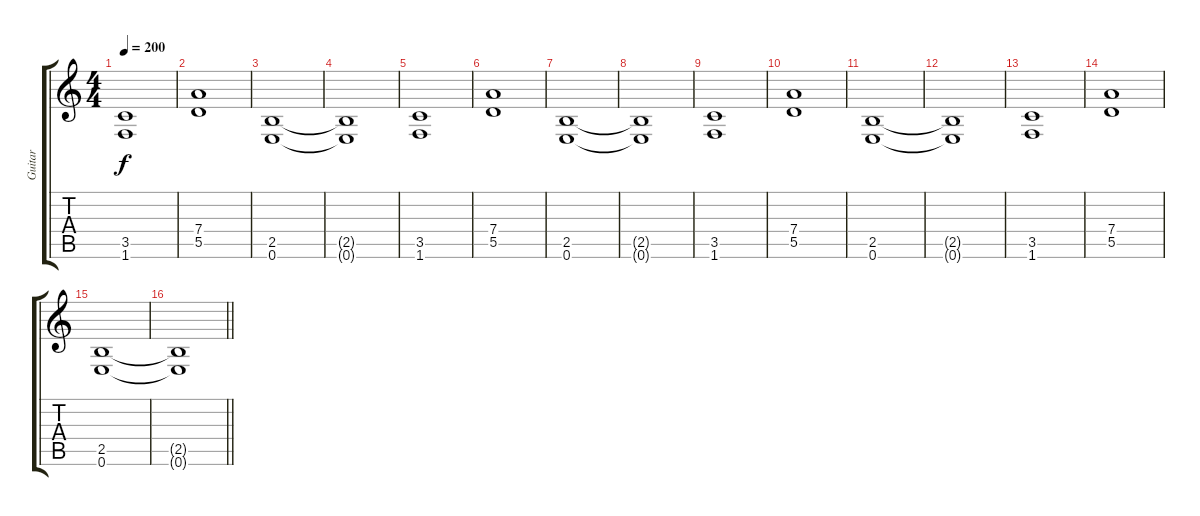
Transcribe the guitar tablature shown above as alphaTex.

\track ("Guitar" "Guitar") {instrument distortionguitar}
\staff {score tabs}
\tuning (E4 B3 G3 D3 A2 E2) {hide}
\ts (4 4)
\tempo 200
\clef g2
\ks c
(3.5 1.6).1{dy f} |
(7.4 5.5).1 |
(2.5 0.6).1 |
(2.5{t} 0.6{t}).1 |
(3.5 1.6).1 |
(7.4 5.5).1 |
(2.5 0.6).1 |
(2.5{t} 0.6{t}).1 |
(3.5 1.6).1 |
(7.4 5.5).1 |
(2.5 0.6).1 |
(2.5{t} 0.6{t}).1 |
(3.5 1.6).1 |
(7.4 5.5).1 |
(2.5 0.6).1 |
\barLineRight lightlight
(2.5{t} 0.6{t}).1
